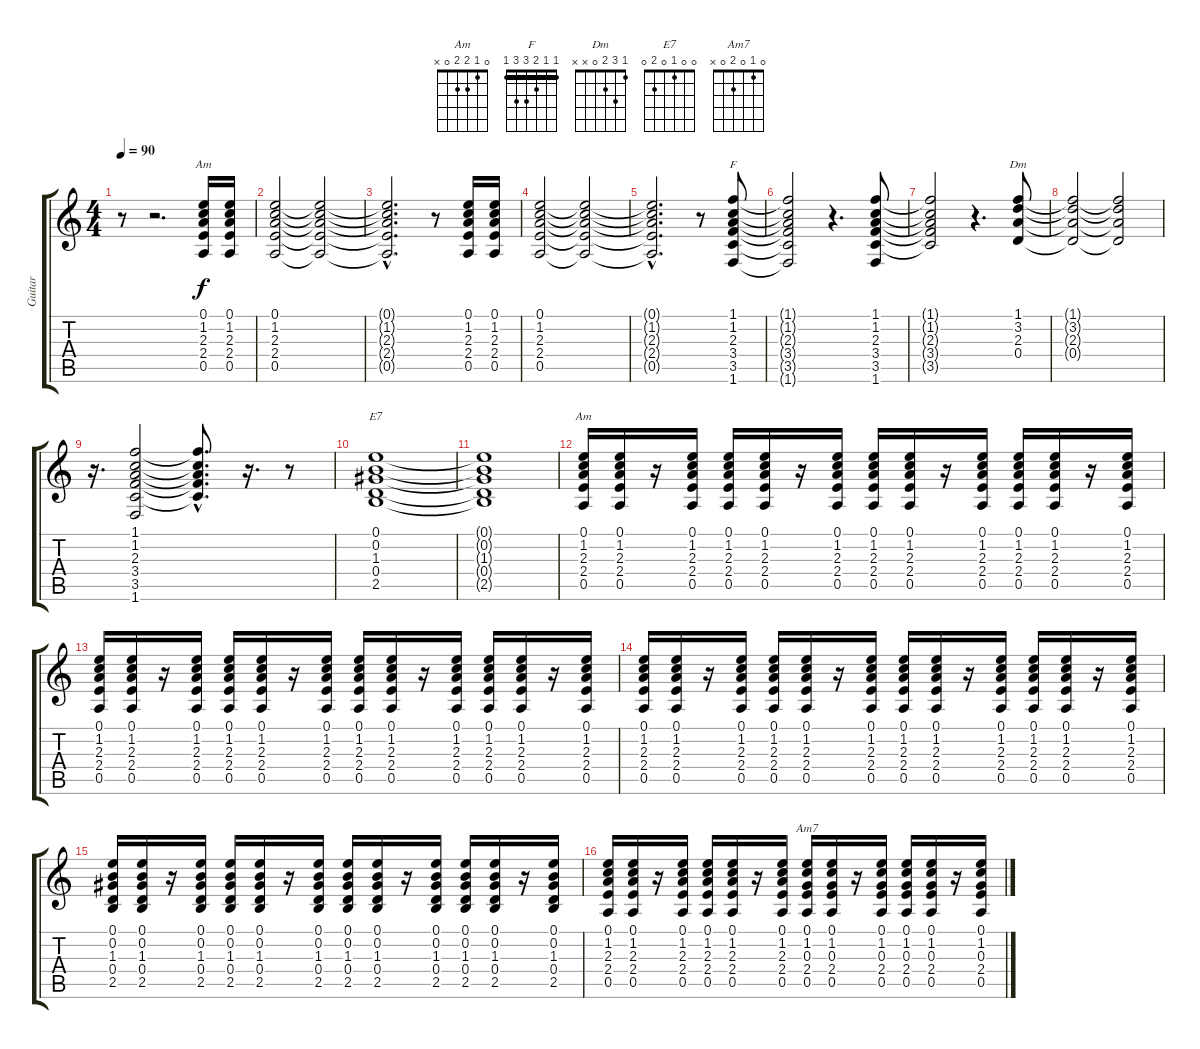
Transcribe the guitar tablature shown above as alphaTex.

\track ("Guitar" "Guitar") {instrument acousticguitarsteel}
\staff {score tabs}
\tuning (E4 B3 G3 D3 A2 E2) {hide}
\chord ("Am" 0 1 2 2 0 0)
\chord ("F" 1 1 2 3 3 1) {barre 1}
\chord ("Dm" 1 3 2 0 x x)
\chord ("E7" 0 0 1 0 2 0)
\chord ("Am" 0 1 2 2 0 x)
\chord ("Am7" 0 1 0 2 0 x)
\ts (4 4)
\tempo 90
\clef g2
\ks c
r.8{dy f instrument acousticguitarsteel} r.2{d} (0.1 1.2 2.3 2.4 0.5).16{ch "Am"} (0.1 1.2 2.3 2.4 0.5).16 |
(0.1 1.2 2.3 2.4 0.5).2 (0.1{t} 1.2{t} 2.3{t} 2.4{t} 0.5{t}).2 |
(0.1{hac t} 1.2{hac t} 2.3{hac t} 2.4{hac t} 0.5{hac t}).2{d} r.8 (0.1 1.2 2.3 2.4 0.5).16 (0.1 1.2 2.3 2.4 0.5).16 |
(0.1 1.2 2.3 2.4 0.5).2 (0.1{t} 1.2{t} 2.3{t} 2.4{t} 0.5{t}).2 |
(0.1{hac t} 1.2{hac t} 2.3{hac t} 2.4{hac t} 0.5{hac t}).2{d} r.8 (1.1 1.2 2.3 3.4 3.5 1.6).8{ch "F"} |
(1.1{t} 1.2{t} 2.3{t} 3.4{t} 3.5{t} 1.6{t}).2 r.4{d} (1.1 1.2 2.3 3.4 3.5 1.6).8 |
(1.1{t} 1.2{t} 2.3{t} 3.4{t} 3.5{t}).2 r.4{d} (1.1 3.2 2.3 0.4).8{ch "Dm"} |
(1.1{t} 3.2{t} 2.3{t} 0.4{t}).2 (1.1{t} 3.2{t} 2.3{t} 0.4{t}).2 |
r.16{d} (1.1 1.2 2.3 3.4 3.5 1.6).2 (1.1{hac t} 1.2{hac t} 2.3{hac t} 3.4{hac t} 3.5{hac t}).8{d} r.16{d} r.8 |
(0.1 0.2 1.3 0.4 2.5).1{ch "E7"} |
(0.1{t} 0.2{t} 1.3{t} 0.4{t} 2.5{t}).1 |
(0.1 1.2 2.3 2.4 0.5).16{ch "Am"} (0.1 1.2 2.3 2.4 0.5).16 r.16 (0.1 1.2 2.3 2.4 0.5).16 (0.1 1.2 2.3 2.4 0.5).16 (0.1 1.2 2.3 2.4 0.5).16 r.16 (0.1 1.2 2.3 2.4 0.5).16 (0.1 1.2 2.3 2.4 0.5).16 (0.1 1.2 2.3 2.4 0.5).16 r.16 (0.1 1.2 2.3 2.4 0.5).16 (0.1 1.2 2.3 2.4 0.5).16 (0.1 1.2 2.3 2.4 0.5).16 r.16 (0.1 1.2 2.3 2.4 0.5).16 |
(0.1 1.2 2.3 2.4 0.5).16 (0.1 1.2 2.3 2.4 0.5).16 r.16 (0.1 1.2 2.3 2.4 0.5).16 (0.1 1.2 2.3 2.4 0.5).16 (0.1 1.2 2.3 2.4 0.5).16 r.16 (0.1 1.2 2.3 2.4 0.5).16 (0.1 1.2 2.3 2.4 0.5).16 (0.1 1.2 2.3 2.4 0.5).16 r.16 (0.1 1.2 2.3 2.4 0.5).16 (0.1 1.2 2.3 2.4 0.5).16 (0.1 1.2 2.3 2.4 0.5).16 r.16 (0.1 1.2 2.3 2.4 0.5).16 |
(0.1 1.2 2.3 2.4 0.5).16 (0.1 1.2 2.3 2.4 0.5).16 r.16 (0.1 1.2 2.3 2.4 0.5).16 (0.1 1.2 2.3 2.4 0.5).16 (0.1 1.2 2.3 2.4 0.5).16 r.16 (0.1 1.2 2.3 2.4 0.5).16 (0.1 1.2 2.3 2.4 0.5).16 (0.1 1.2 2.3 2.4 0.5).16 r.16 (0.1 1.2 2.3 2.4 0.5).16 (0.1 1.2 2.3 2.4 0.5).16 (0.1 1.2 2.3 2.4 0.5).16 r.16 (0.1 1.2 2.3 2.4 0.5).16 |
(0.1 0.2 1.3 0.4 2.5).16 (0.1 0.2 1.3 0.4 2.5).16 r.16 (0.1 0.2 1.3 0.4 2.5).16 (0.1 0.2 1.3 0.4 2.5).16 (0.1 0.2 1.3 0.4 2.5).16 r.16 (0.1 0.2 1.3 0.4 2.5).16 (0.1 0.2 1.3 0.4 2.5).16 (0.1 0.2 1.3 0.4 2.5).16 r.16 (0.1 0.2 1.3 0.4 2.5).16 (0.1 0.2 1.3 0.4 2.5).16 (0.1 0.2 1.3 0.4 2.5).16 r.16 (0.1 0.2 1.3 0.4 2.5).16 |
(0.1 1.2 2.3 2.4 0.5).16 (0.1 1.2 2.3 2.4 0.5).16 r.16 (0.1 1.2 2.3 2.4 0.5).16 (0.1 1.2 2.3 2.4 0.5).16 (0.1 1.2 2.3 2.4 0.5).16 r.16 (0.1 1.2 2.3 2.4 0.5).16 (0.1 1.2 0.3 2.4 0.5).16{ch "Am7"} (0.1 1.2 0.3 2.4 0.5).16 r.16 (0.1 1.2 0.3 2.4 0.5).16 (0.1 1.2 0.3 2.4 0.5).16 (0.1 1.2 0.3 2.4 0.5).16 r.16 (0.1 1.2 0.3 2.4 0.5).16
